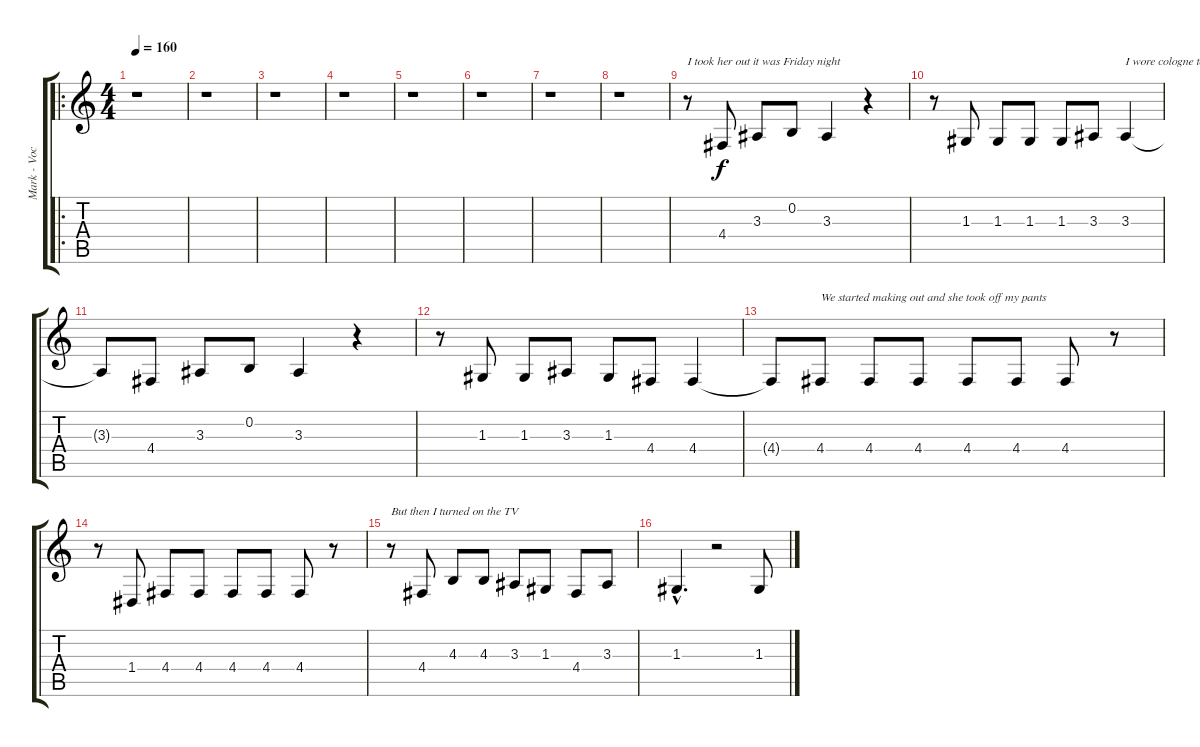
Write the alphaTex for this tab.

\track ("Mark - Vocals" "Mark - Voc") {instrument choiraahs}
\staff {score tabs}
\tuning (E4 B3 G3 D3 A2 E2) {hide}
\ro
\ts (4 4)
\tempo 160
\clef g2
\ks c
r.1{dy f instrument choiraahs} |
r.1 |
r.1 |
r.1 |
r.1 |
r.1 |
r.1 |
r.1 |
r.8{txt "I took her out it was Friday night"} 4.4.8 3.3.8 0.2.8 3.3.4 r.4 |
r.8 1.3.8 1.3.8 1.3.8 1.3.8 3.3.8 3.3.4{txt "I wore cologne to get the feeling right"} |
3.3{t}.8 4.4.8 3.3.8 0.2.8 3.3.4 r.4 |
r.8 1.3.8 1.3.8 3.3.8 1.3.8 4.4.8 4.4.4 |
4.4{t}.8 4.4.8{txt "We started making out and she took off my pants"} 4.4.8 4.4.8 4.4.8 4.4.8 4.4.8 r.8 |
r.8 1.4.8 4.4.8 4.4.8 4.4.8 4.4.8 4.4.8 r.8 |
r.8{txt "But then I turned on the TV"} 4.4.8 4.3.8 4.3.8 3.3.8 1.3.8 4.4.8 3.3.8 |
1.3{hac}.4{d} r.2 1.3.8
